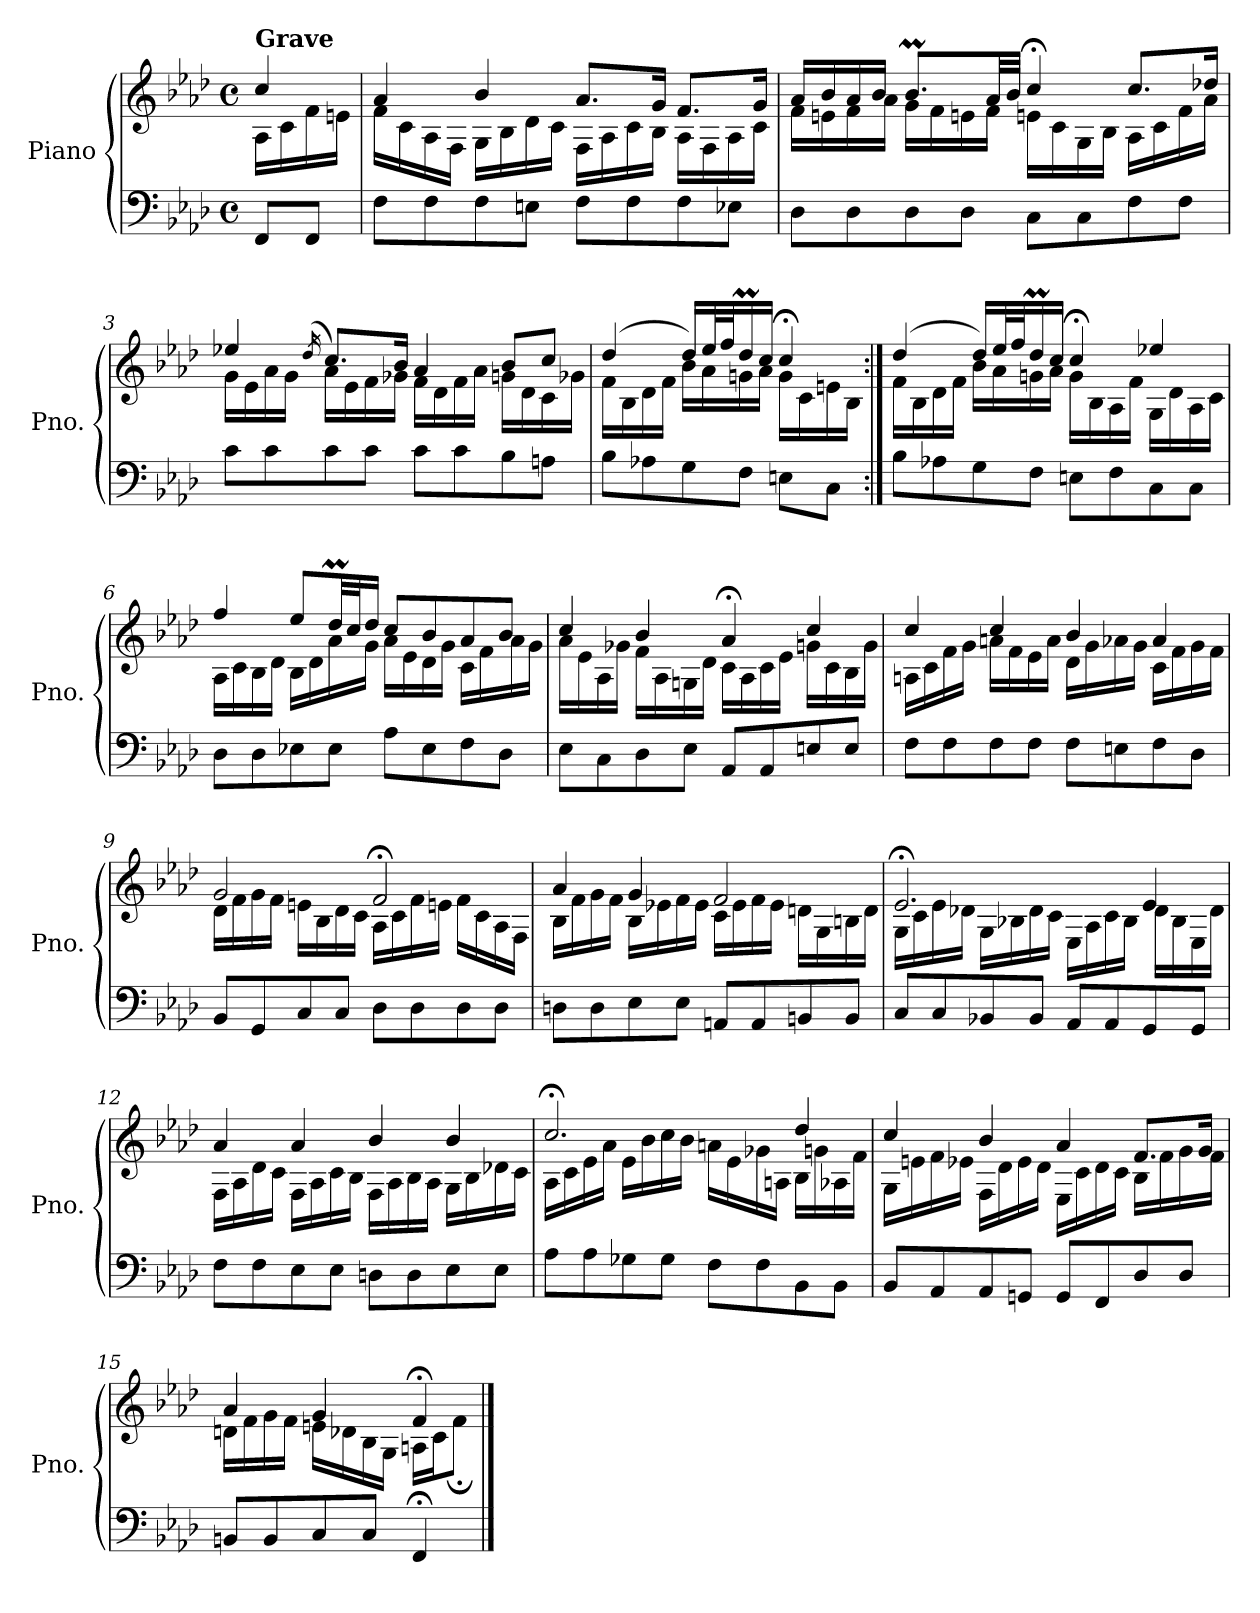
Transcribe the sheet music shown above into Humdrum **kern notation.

**kern	**kern
*part1	*part1
*staff2	*staff1
*I"Piano	*
*I'Pno.	*
*clefF4	*clefG2
*k[b-e-a-d-]	*k[b-e-a-d-]
*M4/4	*M4/4
*met(c)	*met(c)
=	=
*	*^
!	!LO:TX:a:B:t=Grave	!
8FF/L	4cc/	16A-\LL
.	.	16c\
8FF/J	.	16f\
.	.	16en\JJ
=1	=1	=1
8F\L	4a-/	16f\LL
.	.	16c\
8F\	.	16A-\
.	.	16F\JJ
8F\	4b-/	16G\LL
.	.	16B-\
8En\J	.	16d-\
.	.	16c\JJ
8F\L	8.a-/L	16F\LL
.	.	16A-\
8F\	.	16c\
.	16g/Jk	16B-\JJ
8F\	8.f/L	16A-\LL
.	.	16F\
8E-X\J	.	16A-\
.	16g/Jk	16c\JJ
!!LO:LB:g=z	!!
=2	=2	=2
8D-\L	16a-/LL	16f\LL
.	16b-/	16en\
8D-\	16a-/	16f\
.	16b-/JJ	16a-\JJ
8D-\	8.b-M/L	16g\LL
.	.	16f\
8D-\J	.	16en\
.	32a-/LL	16f\JJ
.	32b-/JJJ	.
8C\L	4cc;</	16en\LL
.	.	16c\
8C\	.	16G\
.	.	16B-\JJ
8F\	8.cc/L	16A-\LL
.	.	16c\
8F\J	.	16f\
.	16dd-X/Jk	16a-\JJ
=3	=3	=3
8c\L	4ee-X/	16g\LL
.	.	16e-\
8c\	.	16a-\
.	.	16g\JJ
.	(>16qdd-/	.
8c\	8.cc/L)	16a-\LL
.	.	16e-\
8c\J	.	16f\
.	16b-/Jk	16g-X\JJ
8c\L	4a-/	16f\LL
.	.	16d-\
8c\	.	16f\
.	.	16a-\JJ
8B-\	8b-/L	16gn\LL
.	.	16d-\
8An\J	8cc/J	16c\
.	.	16g-X\JJ
!!LO:LB:g=z	!!
=4	=4	=4
8B-\L	(>4dd-/	16f\LL
.	.	16B-\
8A-X\	.	16d-\
.	.	16f\JJ
8G\	16dd-/LL)	16b-\LL
.	32ee-/L	16a-\
.	32ff/J	.
8F\J	16dd-M/	16gn\
.	16cc/JJ	16a-\JJ
8En\L	4cc;</	16g\LL
.	.	16c\
8C\J	.	16en\
.	.	16B-\JJ
=5:|!	=5:|!	=5:|!
8B-\L	(>4dd-/	16f\LL
.	.	16B-\
8A-X\	.	16d-\
.	.	16f\JJ
8G\	16dd-/LL)	16b-\LL
.	32ee-/L	16a-\
.	32ff/J	.
8F\J	16dd-M/	16gn\
.	16cc/JJ	16a-\JJ
8En\L	4cc;</	16g\LL
.	.	16B-\
8F\	.	16A-\
.	.	16f\JJ
8C\	4ee-X/	16G\LL
.	.	16d-\
8C\J	.	16A-\
.	.	16c\JJ
!!LO:LB:g=z	!!
=6	=6	=6
8D-\L	4ff/	16A-\LL
.	.	16c\
8D-\	.	16B-\
.	.	16d-\JJ
8E-X\	8ee-/L	16B-\LL
.	.	16d-\
8E-\J	32dd-M/LL	16a-\
.	32cc/J	.
.	16dd-/JJ	16g\JJ
8A-\L	8cc/L	16a-\LL
.	.	16e-\
8E-\	8b-/	16d-\
.	.	16g\JJ
8F\	8a-/	16c\LL
.	.	16f\
8D-\J	8b-/J	16a-\
.	.	16g\JJ
=7	=7	=7
8E-\L	4cc/	16a-\LL
.	.	16e-\
8C\	.	16A-\
.	.	16g-X\JJ
8D-\	4b-/	16f\LL
.	.	16A-\
8E-\J	.	16Gn\
.	.	16d-\JJ
8AA-/L	4a-;</	16c\LL
.	.	16A-\
8AA-/	.	16c\
.	.	16e-\JJ
8En/	4cc/	16gn\LL
.	.	16c\
8E/J	.	16B-\
.	.	16g\JJ
!!LO:LB:g=z	!!
=8	=8	=8
8F\L	4cc/	16An\LL
.	.	16c\
8F\	.	16f\
.	.	16g\JJ
8F\	4cc/	16an\LL
.	.	16f\
8F\J	.	16e-\
.	.	16a\JJ
8F\L	4b-/	16d-\LL
.	.	16g\
8En\	.	16a-X\
.	.	16g\JJ
8F\	4a-/	16c\LL
.	.	16f\
8D-\J	.	16g\
.	.	16f\JJ
=9	=9	=9
8BB-/L	2g/	16d-\LL
.	.	16f\
8GG/	.	16g\
.	.	16f\JJ
8C/	.	16en\LL
.	.	16B-\
8C/J	.	16d-\
.	.	16c\JJ
8D-\L	2f;</	16A-\LL
.	.	16c\
8D-\	.	16f\
.	.	16en\JJ
8D-\	.	16f\LL
.	.	16c\
8D-\J	.	16A-\
.	.	16F\JJ
!!LO:PB:g=z	!!
=10	=10	=10
8Dn\L	4a-/	16B-\LL
.	.	16f\
8D\	.	16g\
.	.	16f\JJ
8E-\	4g/	16B-\LL
.	.	16e-X\
8E-\J	.	16f\
.	.	16e-\JJ
8AAn/L	2f/	16c\LL
.	.	16e-\
8AA/	.	16f\
.	.	16e-\JJ
8BBn/	.	16dn\LL
.	.	16G\
8BB/J	.	16Bn\
.	.	16d\JJ
=11	=11	=11
8C/L	2.e-;</	16G\LL
.	.	16c\
8C/	.	16e-\
.	.	16d-X\JJ
8BB-X/	.	16G\LL
.	.	16B-X\
8BB-/J	.	16d-\
.	.	16c\JJ
8AA-/L	.	16E-\LL
.	.	16A-\
8AA-/	.	16c\
.	.	16B-\JJ
8GG/	4e-/	16d-\LL
.	.	16B-\
8GG/J	.	16E-\
.	.	16d-\JJ
!!LO:LB:g=z	!!
=12	=12	=12
8F\L	4a-/	16F\LL
.	.	16A-\
8F\	.	16d-\
.	.	16c\JJ
8E-\	4a-/	16F\LL
.	.	16A-\
8E-\J	.	16c\
.	.	16B-\JJ
8Dn\L	4b-/	16F\LL
.	.	16A-\
8D\	.	16B-\
.	.	16A-\JJ
8E-\	4b-/	16G\LL
.	.	16B-\
8E-\J	.	16d-X\
.	.	16c\JJ
=13	=13	=13
8A-\L	2.cc;</	16A-\LL
.	.	16c\
8A-\	.	16e-\
.	.	16a-\JJ
8G-X\	.	16e-\LL
.	.	16b-\
8G-\J	.	16cc\
.	.	16b-\JJ
8F\L	.	16an\LL
.	.	16e-\
8F\	.	16g-X\
.	.	16An\JJ
8BB-\	4dd-/	16B-\LL
.	.	16gn\
8BB-\J	.	16A-X\
.	.	16f\JJ
!!LO:LB:g=z	!!
=14	=14	=14
8BB-/L	4cc/	16G\LL
.	.	16en\
8AA-/	.	16f\
.	.	16e-X\JJ
8AA-/	4b-/	16F\LL
.	.	16d-\
8GGn/J	.	16e-\
.	.	16d-\JJ
8GG/L	4a-/	16E-\LL
.	.	16c\
8FF/	.	16d-\
.	.	16c\JJ
8D-/	8.f/L	16B-\LL
.	.	16f\
8D-/J	.	16g\
.	16g/Jk	16f\JJ
=15	=15	=15
8BBn/L	4a-/	16dn\LL
.	.	16f\
8BB/	.	16g\
.	.	16f\JJ
8C/	4g/	16en\LL
.	.	16d-X\
8C/J	.	16B-\
.	.	16G\JJ
4FF;</	4f;</	16An\LL
.	.	16c\J
.	.	8f;\J
*	*v	*v
==	==
*-	*-
